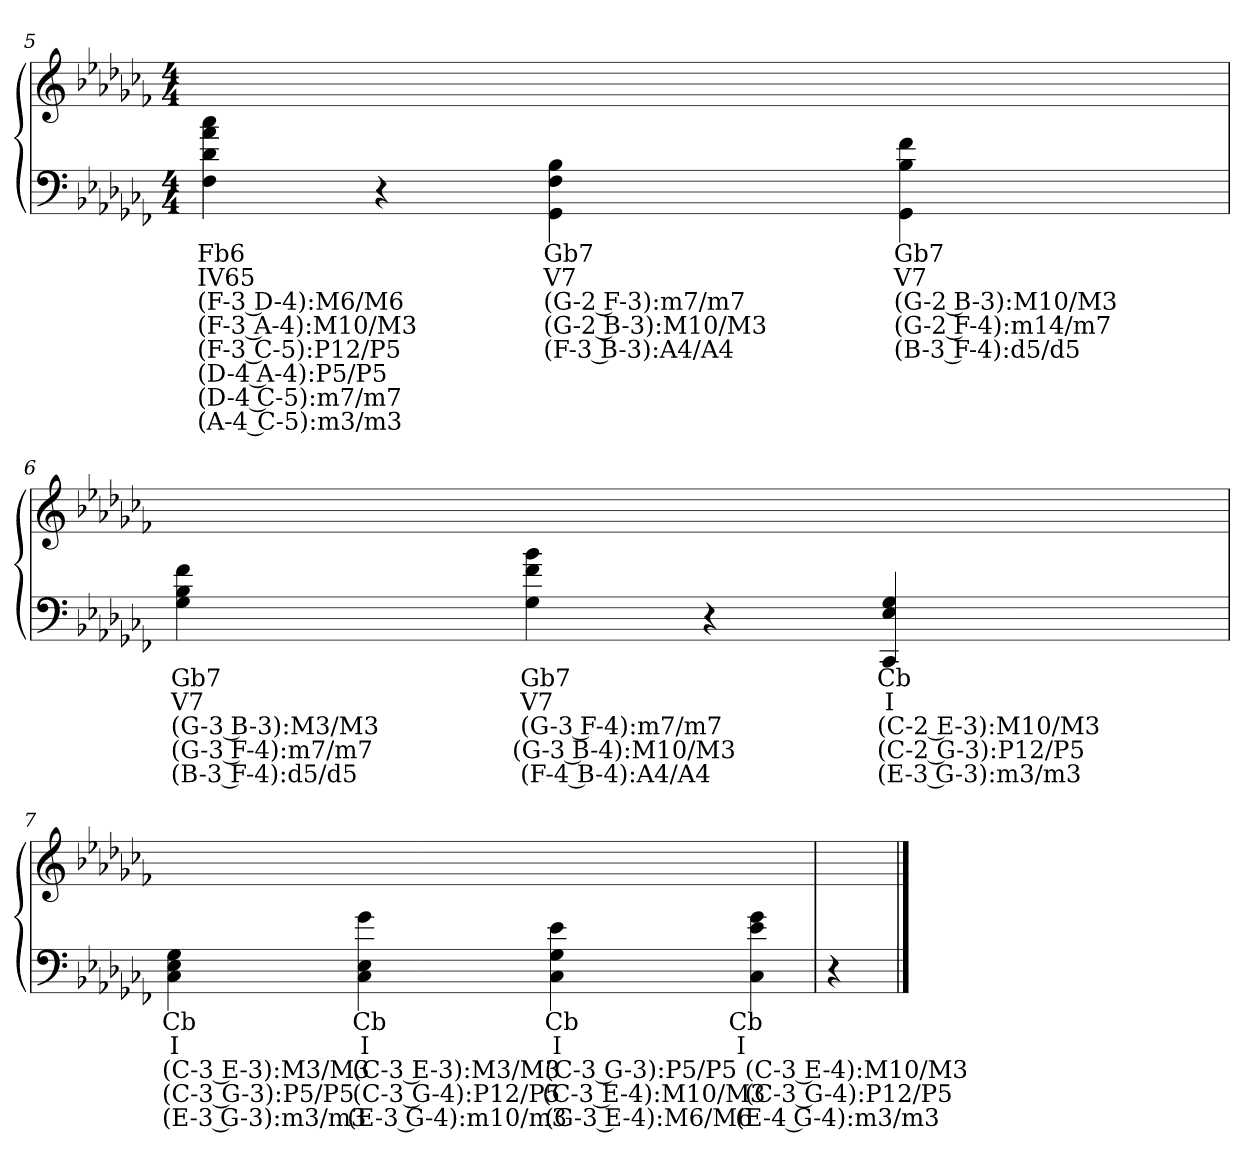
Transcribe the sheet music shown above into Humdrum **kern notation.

**kern	**text	**text	**text	**text	**text	**text	**text	**text	**kern
*part2	*part2	*part2	*part2	*part2	*part2	*part2	*part2	*part2	*part1
*staff2	*staff2	*staff2	*staff2	*staff2	*staff2	*staff2	*staff2	*staff2	*staff1
*clefF4	*	*	*	*	*	*	*	*	*clefG2
*k[b-e-a-d-g-c-f-]	*	*	*	*	*	*	*	*	*k[b-e-a-d-g-c-f-]
*C-:	*	*	*	*	*	*	*	*	*C-:
*M4/4	*	*	*	*	*	*	*	*	*M4/4
=5	=5	=5	=5	=5	=5	=5	=5	=5	=5
4F- 4d- 4a- 4cc-	Fb6	IV65	(F-3 D-4):M6/M6	(F-3 A-4):M10/M3	(F-3 C-5):P12/P5	(D-4 A-4):P5/P5	(D-4 C-5):m7/m7	(A-4 C-5):m3/m3	1ryy
4r	.	.	.	.	.	.	.	.	.
4GG- 4F- 4B-	Gb7	V7	(G-2 F-3):m7/m7	(G-2 B-3):M10/M3	(F-3 B-3):A4/A4	.	.	.	.
4GG- 4B- 4f-	Gb7	V7	(G-2 B-3):M10/M3	(G-2 F-4):m14/m7	(B-3 F-4):d5/d5	.	.	.	.
=6	=6	=6	=6	=6	=6	=6	=6	=6	=6
4G- 4B- 4f-	Gb7	V7	(G-3 B-3):M3/M3	(G-3 F-4):m7/m7	(B-3 F-4):d5/d5	.	.	.	1ryy
4G- 4f- 4b-	Gb7	V7	(G-3 F-4):m7/m7	(G-3 B-4):M10/M3	(F-4 B-4):A4/A4	.	.	.	.
4r	.	.	.	.	.	.	.	.	.
4CC- 4E- 4G-	Cb	I	(C-2 E-3):M10/M3	(C-2 G-3):P12/P5	(E-3 G-3):m3/m3	.	.	.	.
=7	=7	=7	=7	=7	=7	=7	=7	=7	=7
4C- 4E- 4G-	Cb	I	(C-3 E-3):M3/M3	(C-3 G-3):P5/P5	(E-3 G-3):m3/m3	.	.	.	1ryy
4C- 4E- 4g-	Cb	I	(C-3 E-3):M3/M3	(C-3 G-4):P12/P5	(E-3 G-4):m10/m3	.	.	.	.
4C- 4G- 4e-	Cb	I	(C-3 G-3):P5/P5	(C-3 E-4):M10/M3	(G-3 E-4):M6/M6	.	.	.	.
4C- 4e- 4g-	Cb	I	(C-3 E-4):M10/M3	(C-3 G-4):P12/P5	(E-4 G-4):m3/m3	.	.	.	.
=8	=8	=8	=8	=8	=8	=8	=8	=8	=8
4r	.	.	.	.	.	.	.	.	4ryy
==	==	==	==	==	==	==	==	==	==
*-	*-	*-	*-	*-	*-	*-	*-	*-	*-
